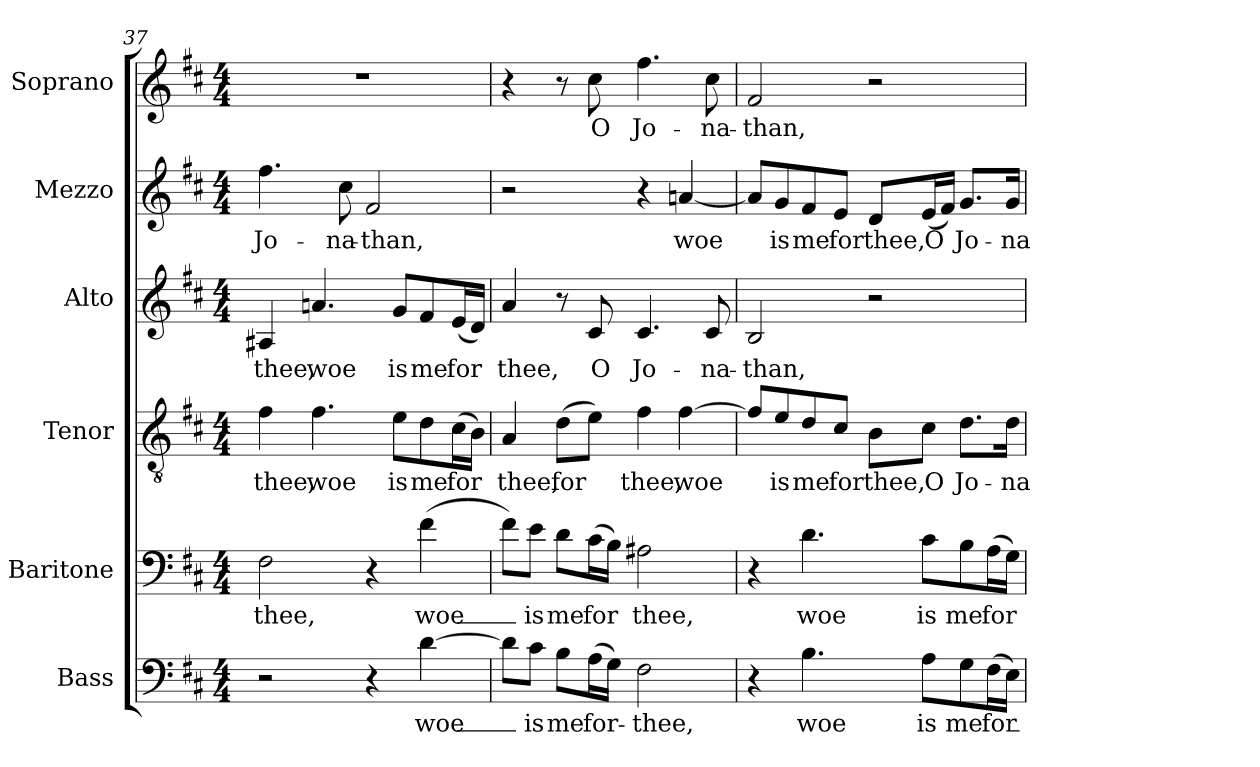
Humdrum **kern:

**kern	**text	**kern	**text	**kern	**text	**kern	**text	**kern	**text	**kern	**text
*part6	*part6	*part5	*part5	*part4	*part4	*part3	*part3	*part2	*part2	*part1	*part1
*staff6	*staff6	*staff5	*staff5	*staff4	*staff4	*staff3	*staff3	*staff2	*staff2	*staff1	*staff1
*I"Bass	*	*I"Baritone	*	*I"Tenor	*	*I"Alto	*	*I"Mezzo	*	*I"Soprano	*
*I'B	*	*I'Bar	*	*I'T.	*	*I'A	*	*I'M	*	*I'S	*
!!LO:LB:g=z
*clefF4	*	*clefF4	*	*clefGv2	*	*clefG2	*	*clefG2	*	*clefG2	*
*	*	*	*	*ITrd7c12	*	*	*	*	*	*	*
*k[f#c#]	*	*k[f#c#]	*	*k[f#c#]	*	*k[f#c#]	*	*k[f#c#]	*	*k[f#c#]	*
*D:	*	*D:	*	*D:	*	*D:	*	*D:	*	*D:	*
*M4/4	*	*M4/4	*	*M4/4	*	*M4/4	*	*M4/4	*	*M4/4	*
=37	=37	=37	=37	=37	=37	=37	=37	=37	=37	=37	=37
!	!	!	!LO:LY:b:color=#000000	!	!	!	!	!	!	!	!
!	!	!	!	!	!LO:LY:b:color=#000000	!	!	!	!	!	!
!	!	!	!	!	!	!	!LO:LY:b:color=#000000	!	!	!	!
!	!	!	!	!	!	!	!	!	!LO:LY:b:color=#000000	!	!
2r	.	2F#i\	thee,	4F#i\	thee,	4A#Xi/	thee,	4.ff#i\	Jo-	1r	.
!	!	!	!	!	!LO:LY:b:color=#000000	!	!	!	!	!	!
!	!	!	!	!	!	!	!LO:LY:b:color=#000000	!	!	!	!
.	.	.	.	4.F#i\	woe	4.ani/	woe	.	.	.	.
!	!	!	!	!	!	!	!	!	!LO:LY:b:color=#000000	!	!
.	.	.	.	.	.	.	.	8cc#i\	na-	.	.
!	!	!	!	!	!	!	!	!	!LO:LY:b:color=#000000	!	!
4r	.	4r	.	.	.	.	.	2f#i/	than,	.	.
!	!	!	!	!	!LO:LY:b:color=#000000	!	!	!	!	!	!
!	!	!	!	!	!	!	!LO:LY:b:color=#000000	!	!	!	!
.	.	.	.	8Ei\L	is	8gi/L	is	.	.	.	.
!	!LO:LY:b:color=#000000	!	!	!	!	!	!	!	!	!	!
!	!	!	!LO:LY:b:color=#000000	!	!	!	!	!	!	!	!
!	!	!	!	!	!LO:LY:b:color=#000000	!	!	!	!	!	!
!	!	!	!	!	!	!	!LO:LY:b:color=#000000	!	!	!	!
[4di\	woe_	(4f#i\	woe_	8Di\	me	8f#i/	me	.	.	.	.
!	!	!	!	!	!LO:LY:b:color=#000000	!	!	!	!	!	!
!	!	!	!	!	!	!	!LO:LY:b:color=#000000	!	!	!	!
.	.	.	.	(16C#i\L	for	(16ei/L	for	.	.	.	.
.	.	.	.	16BBi\JJ)	.	16di/JJ)	.	.	.	.	.
=38	=38	=38	=38	=38	=38	=38	=38	=38	=38	=38	=38
!	!	!	!	!	!LO:LY:b:color=#000000	!	!	!	!	!	!
!	!	!	!	!	!	!	!LO:LY:b:color=#000000	!	!	!	!
8di\L]	.	8f#i\L)	.	4AAi/	thee,	4ai/	thee,	2r	.	4r	.
!	!LO:LY:b:color=#000000	!	!	!	!	!	!	!	!	!	!
!	!	!	!LO:LY:b:color=#000000	!	!	!	!	!	!	!	!
8c#i\J	is	8ei\J	is	.	.	.	.	.	.	.	.
!	!LO:LY:b:color=#000000	!	!	!	!	!	!	!	!	!	!
!	!	!	!LO:LY:b:color=#000000	!	!	!	!	!	!	!	!
!	!	!	!	!	!LO:LY:b:color=#000000	!	!	!	!	!	!
8Bi\L	me	8di\L	me	(8Di\L	for	8r	.	.	.	8r	.
!	!LO:LY:b:color=#000000	!	!	!	!	!	!	!	!	!	!
!	!	!	!LO:LY:b:color=#000000	!	!	!	!	!	!	!	!
!	!	!	!	!	!	!	!LO:LY:b:color=#000000	!	!	!	!
!	!	!	!	!	!	!	!	!	!	!	!LO:LY:b:color=#000000
(16Ai\L	for-	(16c#i\L	for	8Ei\J)	.	8c#i/	O	.	.	8cc#i\	O
16Gi\JJ)	.	16Bi\JJ)	.	.	.	.	.	.	.	.	.
!	!LO:LY:b:color=#000000	!	!	!	!	!	!	!	!	!	!
!	!	!	!LO:LY:b:color=#000000	!	!	!	!	!	!	!	!
!	!	!	!	!	!LO:LY:b:color=#000000	!	!	!	!	!	!
!	!	!	!	!	!	!	!LO:LY:b:color=#000000	!	!	!	!
!	!	!	!	!	!	!	!	!	!	!	!LO:LY:b:color=#000000
2F#i\	thee,	2A#Xi\	thee,	4F#i\	thee,	4.c#i/	Jo-	4r	.	4.ff#i\	Jo-
!	!	!	!	!	!LO:LY:b:color=#000000	!	!	!	!	!	!
!	!	!	!	!	!	!	!	!	!LO:LY:b:color=#000000	!	!
.	.	.	.	[4F#i\	woe	.	.	[4ani/	woe	.	.
!	!	!	!	!	!	!	!LO:LY:b:color=#000000	!	!	!	!
!	!	!	!	!	!	!	!	!	!	!	!LO:LY:b:color=#000000
.	.	.	.	.	.	8c#i/	na-	.	.	8cc#i\	na-
=39	=39	=39	=39	=39	=39	=39	=39	=39	=39	=39	=39
!	!	!	!	!	!	!	!LO:LY:b:color=#000000	!	!	!	!
!	!	!	!	!	!	!	!	!	!	!	!LO:LY:b:color=#000000
4r	.	4r	.	8F#i/L]	.	2Bi/	than,	8ai/L]	.	2f#i/	than,
!	!	!	!	!	!LO:LY:b:color=#000000	!	!	!	!	!	!
!	!	!	!	!	!	!	!	!	!LO:LY:b:color=#000000	!	!
.	.	.	.	8Ei/	is	.	.	8gi/	is	.	.
!	!LO:LY:b:color=#000000	!	!	!	!	!	!	!	!	!	!
!	!	!	!LO:LY:b:color=#000000	!	!	!	!	!	!	!	!
!	!	!	!	!	!LO:LY:b:color=#000000	!	!	!	!	!	!
!	!	!	!	!	!	!	!	!	!LO:LY:b:color=#000000	!	!
4.Bi\	woe	4.di\	woe	8Di/	me	.	.	8f#i/	me	.	.
!	!	!	!	!	!LO:LY:b:color=#000000	!	!	!	!	!	!
!	!	!	!	!	!	!	!	!	!LO:LY:b:color=#000000	!	!
.	.	.	.	8C#i/J	for	.	.	8ei/J	for	.	.
!	!	!	!	!	!LO:LY:b:color=#000000	!	!	!	!	!	!
!	!	!	!	!	!	!	!	!	!LO:LY:b:color=#000000	!	!
.	.	.	.	8BBi\L	thee,	2r	.	8di/L	thee,	2r	.
!	!LO:LY:b:color=#000000	!	!	!	!	!	!	!	!	!	!
!	!	!	!LO:LY:b:color=#000000	!	!	!	!	!	!	!	!
!	!	!	!	!	!LO:LY:b:color=#000000	!	!	!	!	!	!
!	!	!	!	!	!	!	!	!	!LO:LY:b:color=#000000	!	!
8Ai\L	is	8c#i\L	is	8C#i\J	O	.	.	(16ei/L	O	.	.
.	.	.	.	.	.	.	.	16f#i/JJ)	.	.	.
!	!LO:LY:b:color=#000000	!	!	!	!	!	!	!	!	!	!
!	!	!	!LO:LY:b:color=#000000	!	!	!	!	!	!	!	!
!	!	!	!	!	!LO:LY:b:color=#000000	!	!	!	!	!	!
!	!	!	!	!	!	!	!	!	!LO:LY:b:color=#000000	!	!
8Gi\	me	8Bi\	me	8.Di\L	Jo-	.	.	8.gi/L	Jo-	.	.
!	!LO:LY:b:color=#000000	!	!	!	!	!	!	!	!	!	!
!	!	!	!LO:LY:b:color=#000000	!	!	!	!	!	!	!	!
(16F#i\L	for_	(16Ai\L	for	.	.	.	.	.	.	.	.
!	!	!	!	!	!LO:LY:b:color=#000000	!	!	!	!	!	!
!	!	!	!	!	!	!	!	!	!LO:LY:b:color=#000000	!	!
16Ei\JJ)	.	16Gi\JJ)	.	16Di\Jk	na-	.	.	16gi/Jk	-na-	.	.
=	=	=	=	=	=	=	=	=	=	=	=
*-	*-	*-	*-	*-	*-	*-	*-	*-	*-	*-	*-
